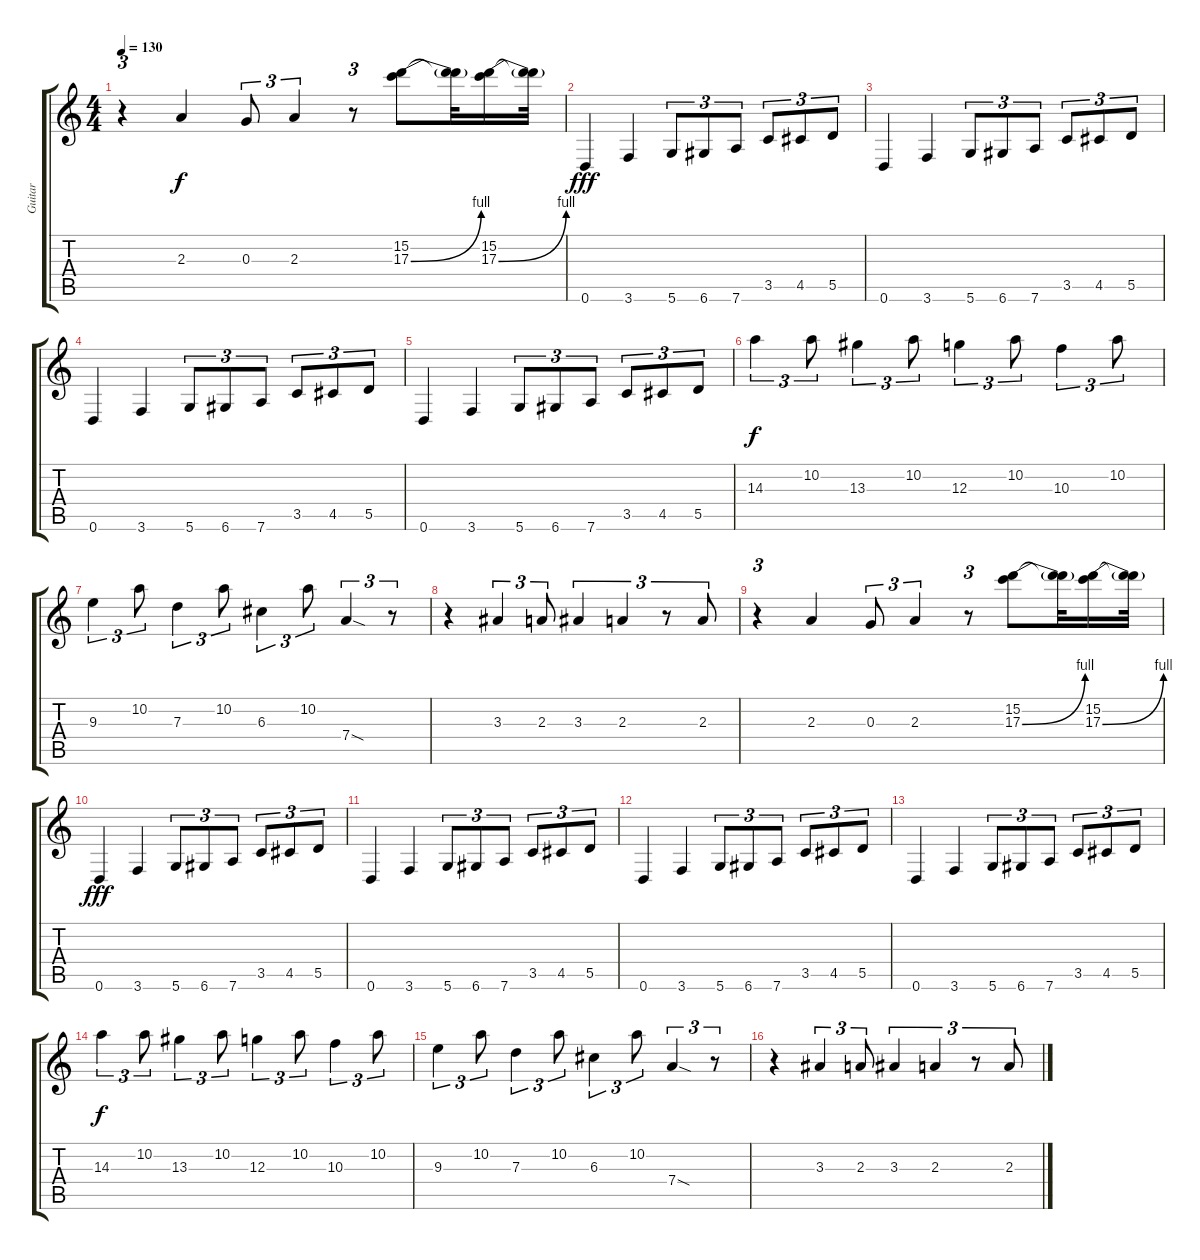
\track ("Guitar" "Guitar") {instrument distortionguitar}
\staff {score tabs}
\tuning (E4 B3 G3 D3 A2 D2) {hide}
\ts (4 4)
\tempo 130
\clef g2
\ks c
r.4{tu (3 2) dy f} 2.3.4 0.3.8{tu (3 2)} 2.3.4{tu (3 2)} r.8{tu (3 2)} (15.2 17.3{be (bend 0 0 60 4)}).8 (15.2{t} 17.3{t}).32 (15.2 17.3{be (bend 0 0 60 4)}).16 (15.2{t} 17.3{t}).32 |
0.6.4{dy fff} 3.6.4 5.6.8{tu (3 2)} 6.6.8{tu (3 2)} 7.6.8{tu (3 2)} 3.5.8{tu (3 2)} 4.5.8{tu (3 2)} 5.5.8{tu (3 2)} |
0.6.4 3.6.4 5.6.8{tu (3 2)} 6.6.8{tu (3 2)} 7.6.8{tu (3 2)} 3.5.8{tu (3 2)} 4.5.8{tu (3 2)} 5.5.8{tu (3 2)} |
0.6.4 3.6.4 5.6.8{tu (3 2)} 6.6.8{tu (3 2)} 7.6.8{tu (3 2)} 3.5.8{tu (3 2)} 4.5.8{tu (3 2)} 5.5.8{tu (3 2)} |
0.6.4 3.6.4 5.6.8{tu (3 2)} 6.6.8{tu (3 2)} 7.6.8{tu (3 2)} 3.5.8{tu (3 2)} 4.5.8{tu (3 2)} 5.5.8{tu (3 2)} |
14.3.4{tu (3 2) dy f} 10.2.8{tu (3 2)} 13.3.4{tu (3 2)} 10.2.8{tu (3 2)} 12.3.4{tu (3 2)} 10.2.8{tu (3 2)} 10.3.4{tu (3 2)} 10.2.8{tu (3 2)} |
9.3.4{tu (3 2)} 10.2.8{tu (3 2)} 7.3.4{tu (3 2)} 10.2.8{tu (3 2)} 6.3.4{tu (3 2)} 10.2.8{tu (3 2)} 7.4{sod}.4{tu (3 2)} r.8{tu (3 2)} |
r.4 3.3.4{tu (3 2)} 2.3.8{tu (3 2)} 3.3.4{tu (3 2)} 2.3.4{tu (3 2)} r.8{tu (3 2)} 2.3.8{tu (3 2)} |
r.4{tu (3 2)} 2.3.4 0.3.8{tu (3 2)} 2.3.4{tu (3 2)} r.8{tu (3 2)} (15.2 17.3{be (bend 0 0 60 4)}).8 (15.2{t} 17.3{t}).32 (15.2 17.3{be (bend 0 0 60 4)}).16 (15.2{t} 17.3{t}).32 |
0.6.4{dy fff} 3.6.4 5.6.8{tu (3 2)} 6.6.8{tu (3 2)} 7.6.8{tu (3 2)} 3.5.8{tu (3 2)} 4.5.8{tu (3 2)} 5.5.8{tu (3 2)} |
0.6.4 3.6.4 5.6.8{tu (3 2)} 6.6.8{tu (3 2)} 7.6.8{tu (3 2)} 3.5.8{tu (3 2)} 4.5.8{tu (3 2)} 5.5.8{tu (3 2)} |
0.6.4 3.6.4 5.6.8{tu (3 2)} 6.6.8{tu (3 2)} 7.6.8{tu (3 2)} 3.5.8{tu (3 2)} 4.5.8{tu (3 2)} 5.5.8{tu (3 2)} |
0.6.4 3.6.4 5.6.8{tu (3 2)} 6.6.8{tu (3 2)} 7.6.8{tu (3 2)} 3.5.8{tu (3 2)} 4.5.8{tu (3 2)} 5.5.8{tu (3 2)} |
14.3.4{tu (3 2) dy f} 10.2.8{tu (3 2)} 13.3.4{tu (3 2)} 10.2.8{tu (3 2)} 12.3.4{tu (3 2)} 10.2.8{tu (3 2)} 10.3.4{tu (3 2)} 10.2.8{tu (3 2)} |
9.3.4{tu (3 2)} 10.2.8{tu (3 2)} 7.3.4{tu (3 2)} 10.2.8{tu (3 2)} 6.3.4{tu (3 2)} 10.2.8{tu (3 2)} 7.4{sod}.4{tu (3 2)} r.8{tu (3 2)} |
r.4 3.3.4{tu (3 2)} 2.3.8{tu (3 2)} 3.3.4{tu (3 2)} 2.3.4{tu (3 2)} r.8{tu (3 2)} 2.3.8{tu (3 2)}
